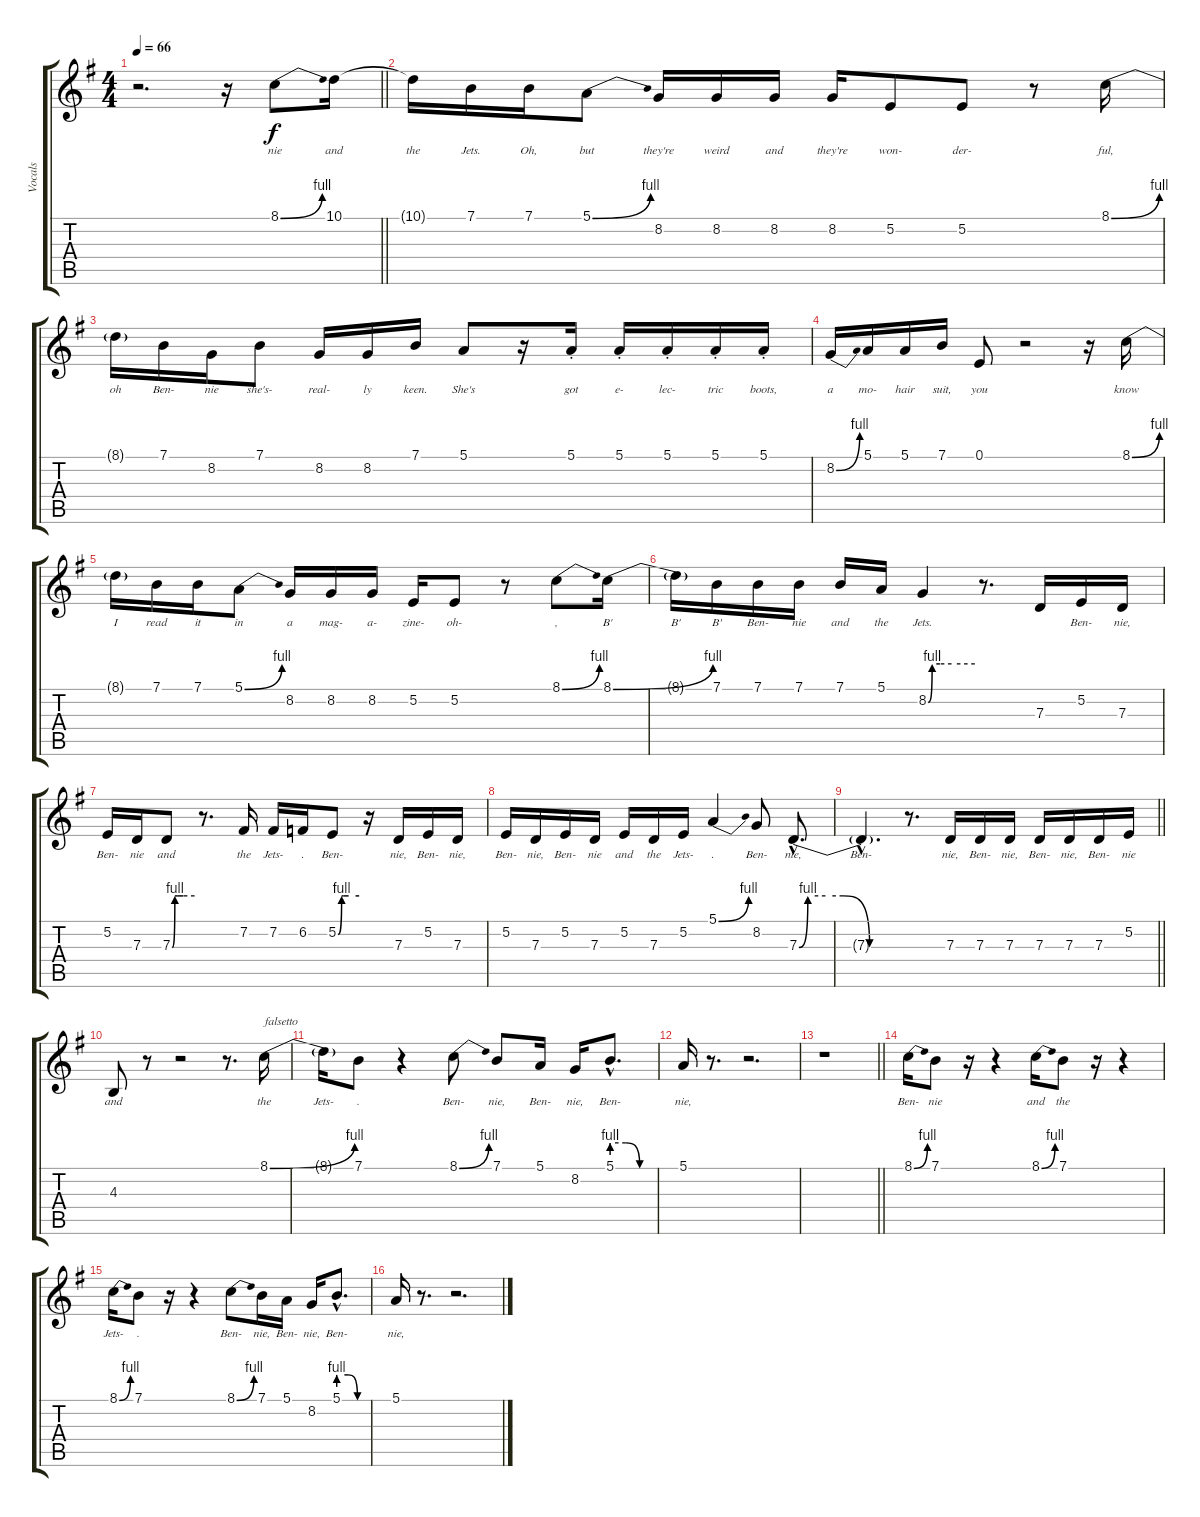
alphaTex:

\track ("Vocals" "Vocals") {instrument clarinet}
\staff {score tabs}
\tuning (E4 B3 G3 D3 A2 E2) {hide}
\ts (4 4)
\tempo 66
\clef g2
\barLineRight lightlight
\ks g
r.2{d dy f} r.16 8.1{be (bend 0 0 60 4)}.8{lyrics (0 "nie") lyrics (1 "") lyrics (2 "") lyrics (3 "") lyrics (4 "") volume 13} 10.1.16{lyrics (0 "and") lyrics (1 "") lyrics (2 "") lyrics (3 "") lyrics (4 "")} |
10.1{t}.16{lyrics (0 "the") lyrics (1 "") lyrics (2 "") lyrics (3 "") lyrics (4 "")} 7.1.16{lyrics (0 "Jets.") lyrics (1 "") lyrics (2 "") lyrics (3 "") lyrics (4 "")} 7.1.16{lyrics (0 "Oh,") lyrics (1 "") lyrics (2 "") lyrics (3 "") lyrics (4 "")} 5.1{be (bend 0 0 60 4)}.8{lyrics (0 "but") lyrics (1 "") lyrics (2 "") lyrics (3 "") lyrics (4 "")} 8.2.16{lyrics (0 "they're") lyrics (1 "") lyrics (2 "") lyrics (3 "") lyrics (4 "")} 8.2.16{lyrics (0 "weird") lyrics (1 "") lyrics (2 "") lyrics (3 "") lyrics (4 "")} 8.2.16{lyrics (0 "and") lyrics (1 "") lyrics (2 "") lyrics (3 "") lyrics (4 "")} 8.2.16{lyrics (0 "they're") lyrics (1 "") lyrics (2 "") lyrics (3 "") lyrics (4 "")} 5.2.8{lyrics (0 "won-") lyrics (1 "") lyrics (2 "") lyrics (3 "") lyrics (4 "")} 5.2.8{lyrics (0 "der-") lyrics (1 "") lyrics (2 "") lyrics (3 "") lyrics (4 "")} r.8 8.1{be (bend 0 0 60 4)}.16{lyrics (0 "ful,") lyrics (1 "") lyrics (2 "") lyrics (3 "") lyrics (4 "")} |
8.1{t}.16{lyrics (0 "oh") lyrics (1 "") lyrics (2 "") lyrics (3 "") lyrics (4 "")} 7.1.16{lyrics (0 "Ben-") lyrics (1 "") lyrics (2 "") lyrics (3 "") lyrics (4 "")} 8.2.16{lyrics (0 "nie") lyrics (1 "") lyrics (2 "") lyrics (3 "") lyrics (4 "")} 7.1.8{lyrics (0 "she's-") lyrics (1 "") lyrics (2 "") lyrics (3 "") lyrics (4 "")} 8.2.16{lyrics (0 "real-") lyrics (1 "") lyrics (2 "") lyrics (3 "") lyrics (4 "")} 8.2.16{lyrics (0 "ly") lyrics (1 "") lyrics (2 "") lyrics (3 "") lyrics (4 "")} 7.1.16{lyrics (0 "keen.") lyrics (1 "") lyrics (2 "") lyrics (3 "") lyrics (4 "")} 5.1.8{lyrics (0 "She's") lyrics (1 "") lyrics (2 "") lyrics (3 "") lyrics (4 "")} r.16 5.1{st}.16{lyrics (0 "got") lyrics (1 "") lyrics (2 "") lyrics (3 "") lyrics (4 "")} 5.1{st}.16{lyrics (0 "e-") lyrics (1 "") lyrics (2 "") lyrics (3 "") lyrics (4 "")} 5.1{st}.16{lyrics (0 "lec-") lyrics (1 "") lyrics (2 "") lyrics (3 "") lyrics (4 "")} 5.1{st}.16{lyrics (0 "tric") lyrics (1 "") lyrics (2 "") lyrics (3 "") lyrics (4 "")} 5.1{st}.16{lyrics (0 "boots,") lyrics (1 "") lyrics (2 "") lyrics (3 "") lyrics (4 "")} |
8.2{be (bend 0 0 60 4)}.16{lyrics (0 "a") lyrics (1 "") lyrics (2 "") lyrics (3 "") lyrics (4 "")} 5.1.16{lyrics (0 "mo-") lyrics (1 "") lyrics (2 "") lyrics (3 "") lyrics (4 "")} 5.1.16{lyrics (0 "hair") lyrics (1 "") lyrics (2 "") lyrics (3 "") lyrics (4 "")} 7.1.16{lyrics (0 "suit,") lyrics (1 "") lyrics (2 "") lyrics (3 "") lyrics (4 "")} 0.1.8{lyrics (0 "you") lyrics (1 "") lyrics (2 "") lyrics (3 "") lyrics (4 "")} r.2 r.16 8.1{be (bend 0 0 60 4)}.16{lyrics (0 "know") lyrics (1 "") lyrics (2 "") lyrics (3 "") lyrics (4 "")} |
8.1{t}.16{lyrics (0 "I") lyrics (1 "") lyrics (2 "") lyrics (3 "") lyrics (4 "")} 7.1.16{lyrics (0 "read") lyrics (1 "") lyrics (2 "") lyrics (3 "") lyrics (4 "")} 7.1.16{lyrics (0 "it") lyrics (1 "") lyrics (2 "") lyrics (3 "") lyrics (4 "")} 5.1{be (bend 0 0 60 4)}.8{lyrics (0 "in") lyrics (1 "") lyrics (2 "") lyrics (3 "") lyrics (4 "")} 8.2.16{lyrics (0 "a") lyrics (1 "") lyrics (2 "") lyrics (3 "") lyrics (4 "")} 8.2.16{lyrics (0 "mag-") lyrics (1 "") lyrics (2 "") lyrics (3 "") lyrics (4 "")} 8.2.16{lyrics (0 "a-") lyrics (1 "") lyrics (2 "") lyrics (3 "") lyrics (4 "")} 5.2.16{lyrics (0 "zine-") lyrics (1 "") lyrics (2 "") lyrics (3 "") lyrics (4 "")} 5.2.8{lyrics (0 "oh-") lyrics (1 "") lyrics (2 "") lyrics (3 "") lyrics (4 "")} r.8 8.1{be (bend 0 0 60 4)}.8{lyrics (0 ",") lyrics (1 "") lyrics (2 "") lyrics (3 "") lyrics (4 "")} 8.1{be (bend 0 0 60 4)}.16{lyrics (0 "B'") lyrics (1 "") lyrics (2 "") lyrics (3 "") lyrics (4 "")} |
8.1{t}.16{lyrics (0 "B'") lyrics (1 "") lyrics (2 "") lyrics (3 "") lyrics (4 "")} 7.1.16{lyrics (0 "B'") lyrics (1 "") lyrics (2 "") lyrics (3 "") lyrics (4 "")} 7.1.16{lyrics (0 "Ben-") lyrics (1 "") lyrics (2 "") lyrics (3 "") lyrics (4 "")} 7.1.16{lyrics (0 "nie") lyrics (1 "") lyrics (2 "") lyrics (3 "") lyrics (4 "")} 7.1.16{lyrics (0 "and") lyrics (1 "") lyrics (2 "") lyrics (3 "") lyrics (4 "")} 5.1.16{lyrics (0 "the") lyrics (1 "") lyrics (2 "") lyrics (3 "") lyrics (4 "")} 8.2{be (custom 0 0 5 4 15 4 30 4 60 4)}.4{lyrics (0 "Jets.") lyrics (1 "") lyrics (2 "") lyrics (3 "") lyrics (4 "")} r.8{d} 7.3.16{lyrics (0 "") lyrics (1 "") lyrics (2 "") lyrics (3 "") lyrics (4 "") volume 11} 5.2.16{lyrics (0 "Ben-") lyrics (1 "") lyrics (2 "") lyrics (3 "") lyrics (4 "")} 7.3.16{lyrics (0 "nie,") lyrics (1 "") lyrics (2 "") lyrics (3 "") lyrics (4 "")} |
5.2.16{lyrics (0 "Ben-") lyrics (1 "") lyrics (2 "") lyrics (3 "") lyrics (4 "")} 7.3.16{lyrics (0 "nie") lyrics (1 "") lyrics (2 "") lyrics (3 "") lyrics (4 "")} 7.3{be (custom 0 0 7 4 15 4 30 4 60 4)}.8{lyrics (0 "and") lyrics (1 "") lyrics (2 "") lyrics (3 "") lyrics (4 "")} r.8{d} 7.2.16{lyrics (0 "the") lyrics (1 "") lyrics (2 "") lyrics (3 "") lyrics (4 "")} 7.2.16{lyrics (0 "Jets-") lyrics (1 "") lyrics (2 "") lyrics (3 "") lyrics (4 "")} 6.2.16{lyrics (0 ".") lyrics (1 "") lyrics (2 "") lyrics (3 "") lyrics (4 "")} 5.2{be (custom 0 0 10 4 15 4 30 4 60 4)}.8{lyrics (0 "Ben-") lyrics (1 "") lyrics (2 "") lyrics (3 "") lyrics (4 "")} r.16 7.3.16{lyrics (0 "nie,") lyrics (1 "") lyrics (2 "") lyrics (3 "") lyrics (4 "")} 5.2.16{lyrics (0 "Ben-") lyrics (1 "") lyrics (2 "") lyrics (3 "") lyrics (4 "")} 7.3.16{lyrics (0 "nie,") lyrics (1 "") lyrics (2 "") lyrics (3 "") lyrics (4 "")} |
5.2.16{lyrics (0 "Ben-") lyrics (1 "") lyrics (2 "") lyrics (3 "") lyrics (4 "")} 7.3.16{lyrics (0 "nie,") lyrics (1 "") lyrics (2 "") lyrics (3 "") lyrics (4 "")} 5.2.16{lyrics (0 "Ben-") lyrics (1 "") lyrics (2 "") lyrics (3 "") lyrics (4 "")} 7.3.16{lyrics (0 "nie") lyrics (1 "") lyrics (2 "") lyrics (3 "") lyrics (4 "")} 5.2.16{lyrics (0 "and") lyrics (1 "") lyrics (2 "") lyrics (3 "") lyrics (4 "")} 7.3.16{lyrics (0 "the") lyrics (1 "") lyrics (2 "") lyrics (3 "") lyrics (4 "")} 5.2.16{lyrics (0 "Jets-") lyrics (1 "") lyrics (2 "") lyrics (3 "") lyrics (4 "")} 5.1{be (bend 0 0 60 4)}.4{lyrics (0 ".") lyrics (1 "") lyrics (2 "") lyrics (3 "") lyrics (4 "")} 8.2.8{lyrics (0 "Ben-") lyrics (1 "") lyrics (2 "") lyrics (3 "") lyrics (4 "")} 7.3{be (custom 0 0 5 4 15 4 25 4 40 0 45 0 50 0 55 0 60 0) hac}.8{d lyrics (0 "nie,") lyrics (1 "") lyrics (2 "") lyrics (3 "") lyrics (4 "")} |
\barLineRight lightlight
7.3{hac t}.4{d lyrics (0 "Ben-") lyrics (1 "") lyrics (2 "") lyrics (3 "") lyrics (4 "")} r.8{d} 7.3.16{lyrics (0 "nie,") lyrics (1 "") lyrics (2 "") lyrics (3 "") lyrics (4 "")} 7.3.16{lyrics (0 "Ben-") lyrics (1 "") lyrics (2 "") lyrics (3 "") lyrics (4 "")} 7.3.16{lyrics (0 "nie,") lyrics (1 "") lyrics (2 "") lyrics (3 "") lyrics (4 "")} 7.3.16{lyrics (0 "Ben-") lyrics (1 "") lyrics (2 "") lyrics (3 "") lyrics (4 "")} 7.3.16{lyrics (0 "nie,") lyrics (1 "") lyrics (2 "") lyrics (3 "") lyrics (4 "")} 7.3.16{lyrics (0 "Ben-") lyrics (1 "") lyrics (2 "") lyrics (3 "") lyrics (4 "")} 5.2.16{lyrics (0 "nie") lyrics (1 "") lyrics (2 "") lyrics (3 "") lyrics (4 "")} |
4.3.8{lyrics (0 "and") lyrics (1 "") lyrics (2 "") lyrics (3 "") lyrics (4 "")} r.8 r.2 r.8{d} 8.1{be (bend 0 0 60 4)}.16{txt "falsetto" lyrics (0 "the") lyrics (1 "") lyrics (2 "") lyrics (3 "") lyrics (4 "") volume 13} |
8.1{t}.16{lyrics (0 "Jets-") lyrics (1 "") lyrics (2 "") lyrics (3 "") lyrics (4 "")} 7.1.8{lyrics (0 ".") lyrics (1 "") lyrics (2 "") lyrics (3 "") lyrics (4 "")} r.4 8.1{be (bend 0 0 60 4)}.8{lyrics (0 "Ben-") lyrics (1 "") lyrics (2 "") lyrics (3 "") lyrics (4 "")} 7.1.8{lyrics (0 "nie,") lyrics (1 "") lyrics (2 "") lyrics (3 "") lyrics (4 "")} 5.1.16{lyrics (0 "Ben-") lyrics (1 "") lyrics (2 "") lyrics (3 "") lyrics (4 "")} 8.2.16{lyrics (0 "nie,") lyrics (1 "") lyrics (2 "") lyrics (3 "") lyrics (4 "")} 5.1{be (custom 0 4 20 4 40 0 60 0) hac}.8{d lyrics (0 "Ben-") lyrics (1 "") lyrics (2 "") lyrics (3 "") lyrics (4 "")} |
5.1.16{lyrics (0 "nie,") lyrics (1 "") lyrics (2 "") lyrics (3 "") lyrics (4 "")} r.8{d} r.2{d} |
\barLineRight lightlight
r.1 |
8.1{be (bend 0 0 60 4)}.16{lyrics (0 "Ben-") lyrics (1 "") lyrics (2 "") lyrics (3 "") lyrics (4 "") volume 15} 7.1.8{lyrics (0 "nie") lyrics (1 "") lyrics (2 "") lyrics (3 "") lyrics (4 "")} r.16 r.4 8.1{be (bend 0 0 60 4)}.16{lyrics (0 "and") lyrics (1 "") lyrics (2 "") lyrics (3 "") lyrics (4 "")} 7.1.8{lyrics (0 "the") lyrics (1 "") lyrics (2 "") lyrics (3 "") lyrics (4 "")} r.16 r.4 |
8.1{be (bend 0 0 60 4)}.16{lyrics (0 "Jets-") lyrics (1 "") lyrics (2 "") lyrics (3 "") lyrics (4 "")} 7.1.8{lyrics (0 ".") lyrics (1 "") lyrics (2 "") lyrics (3 "") lyrics (4 "")} r.16 r.4 8.1{be (bend 0 0 60 4)}.8{lyrics (0 "Ben-") lyrics (1 "") lyrics (2 "") lyrics (3 "") lyrics (4 "")} 7.1.16{lyrics (0 "nie,") lyrics (1 "") lyrics (2 "") lyrics (3 "") lyrics (4 "")} 5.1.16{lyrics (0 "Ben-") lyrics (1 "") lyrics (2 "") lyrics (3 "") lyrics (4 "")} 8.2.16{lyrics (0 "nie,") lyrics (1 "") lyrics (2 "") lyrics (3 "") lyrics (4 "")} 5.1{be (custom 0 4 20 4 40 0 60 0) hac}.8{d lyrics (0 "Ben-") lyrics (1 "") lyrics (2 "") lyrics (3 "") lyrics (4 "")} |
5.1.16{lyrics (0 "nie,") lyrics (1 "") lyrics (2 "") lyrics (3 "") lyrics (4 "")} r.8{d} r.2{d}
